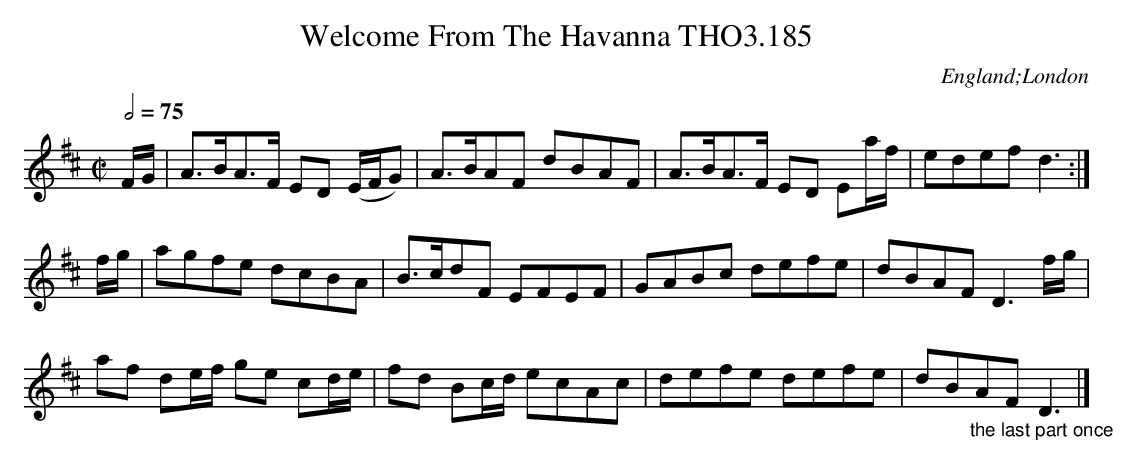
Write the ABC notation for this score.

X:1
T:Welcome From The Havanna THO3.185
O:England;London
M:C|
L:1/8
Q:1/2=75
K:D
F/G/|A>BA>F ED (E/F/G)|A>BAF dBAF|A>BA>F ED Ea/f/|edef d3:|
f/g/|agfe dcBA|B>cdF EFEF|GABc defe|dBAF D3 f/g/|
af de/f/ ge cd/e/|fd Bc/d/ ecAc|\
defe defe|dB"_the last part once"AF D3|]
